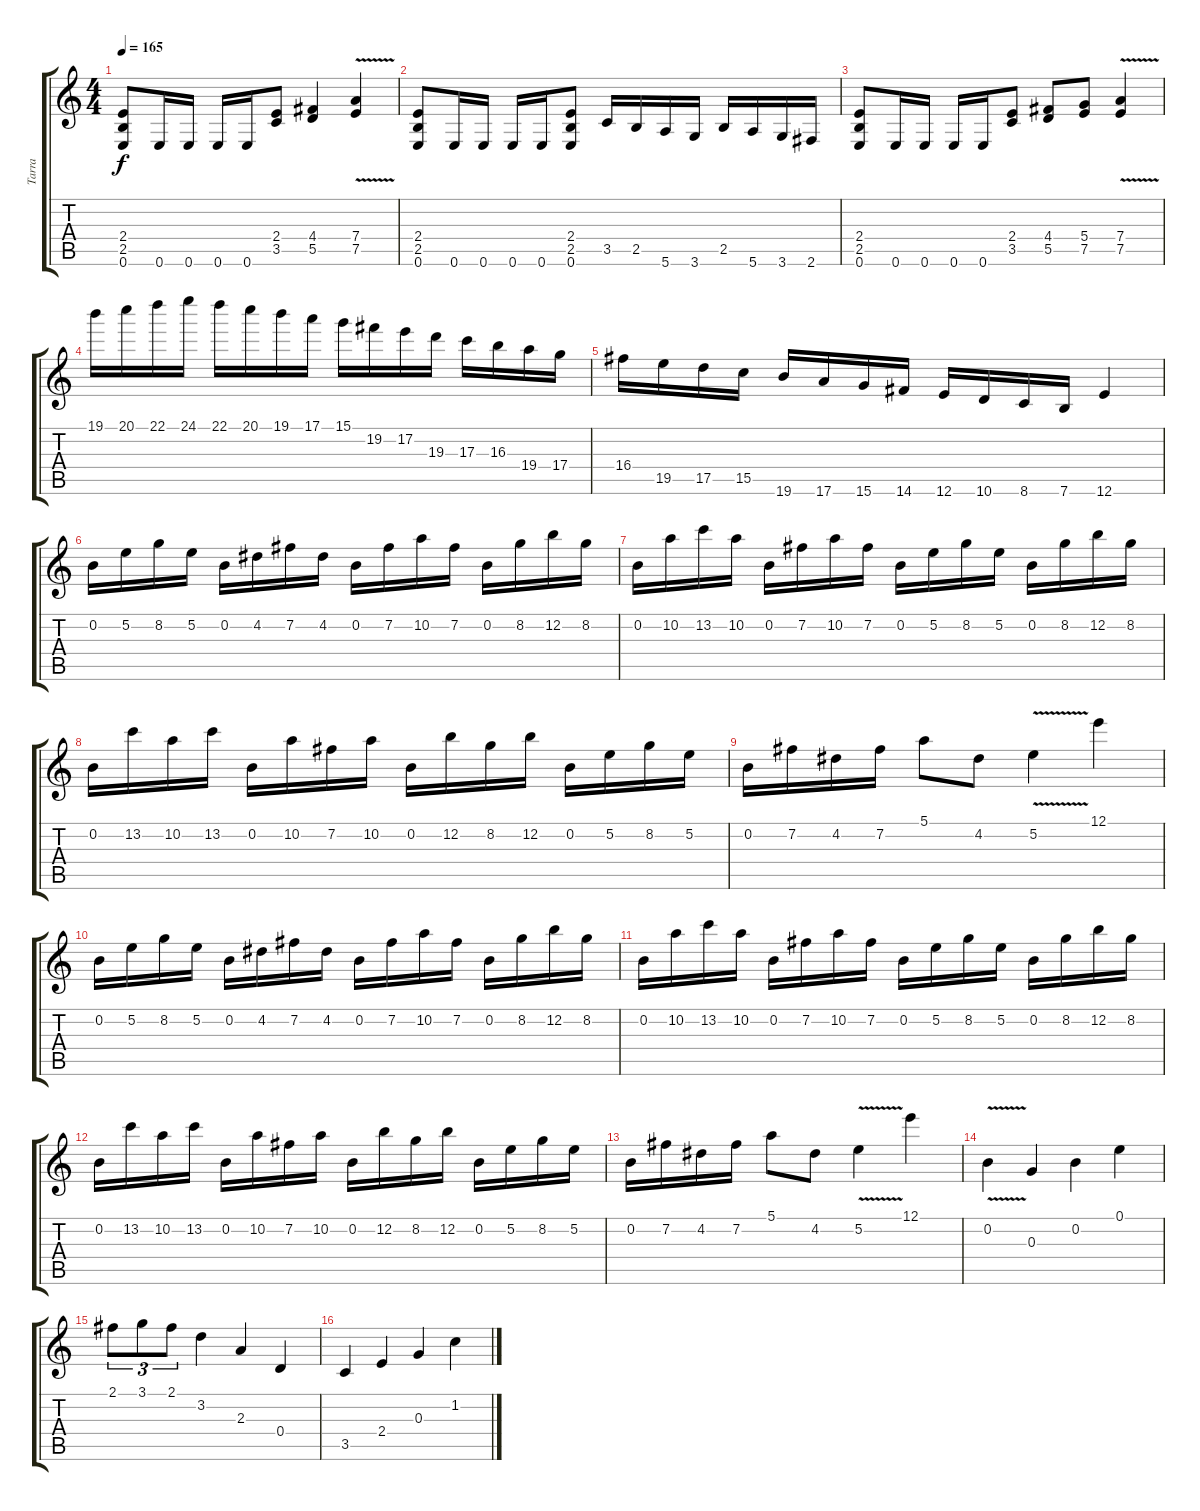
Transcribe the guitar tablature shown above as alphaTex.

\track ("Tarra" "Tarra") {instrument distortionguitar}
\staff {score tabs}
\tuning (E4 B3 G3 D3 A2 E2) {hide}
\ts (4 4)
\tempo 165
\clef g2
\ks c
(2.4 2.5 0.6).8{dy f} 0.6.16 0.6.16 0.6.16 0.6.16 (2.4 3.5).8 (4.4 5.5).4 (7.4{v} 7.5).4 |
(2.4 2.5 0.6).8 0.6.16 0.6.16 0.6.16 0.6.16 (2.4 2.5 0.6).8 3.5.16 2.5.16 5.6.16 3.6.16 2.5.16 5.6.16 3.6.16 2.6.16 |
(2.4 2.5 0.6).8 0.6.16 0.6.16 0.6.16 0.6.16 (2.4 3.5).8 (4.4 5.5).8 (5.4 7.5).8 (7.4{v} 7.5{v}).4 |
19.1.16 20.1.16 22.1.16 24.1.16 22.1.16 20.1.16 19.1.16 17.1.16 15.1.16 19.2.16 17.2.16 19.3.16 17.3.16 16.3.16 19.4.16 17.4.16 |
16.4.16 19.5.16 17.5.16 15.5.16 19.6.16 17.6.16 15.6.16 14.6.16 12.6.16 10.6.16 8.6.16 7.6.16 12.6.4 |
0.2.16 5.2.16 8.2.16 5.2.16 0.2.16 4.2.16 7.2.16 4.2.16 0.2.16 7.2.16 10.2.16 7.2.16 0.2.16 8.2.16 12.2.16 8.2.16 |
0.2.16 10.2.16 13.2.16 10.2.16 0.2.16 7.2.16 10.2.16 7.2.16 0.2.16 5.2.16 8.2.16 5.2.16 0.2.16 8.2.16 12.2.16 8.2.16 |
0.2.16 13.2.16 10.2.16 13.2.16 0.2.16 10.2.16 7.2.16 10.2.16 0.2.16 12.2.16 8.2.16 12.2.16 0.2.16 5.2.16 8.2.16 5.2.16 |
0.2.16 7.2.16 4.2.16 7.2.16 5.1.8 4.2.8 5.2{v}.4 12.1.4 |
0.2.16 5.2.16 8.2.16 5.2.16 0.2.16 4.2.16 7.2.16 4.2.16 0.2.16 7.2.16 10.2.16 7.2.16 0.2.16 8.2.16 12.2.16 8.2.16 |
0.2.16 10.2.16 13.2.16 10.2.16 0.2.16 7.2.16 10.2.16 7.2.16 0.2.16 5.2.16 8.2.16 5.2.16 0.2.16 8.2.16 12.2.16 8.2.16 |
0.2.16 13.2.16 10.2.16 13.2.16 0.2.16 10.2.16 7.2.16 10.2.16 0.2.16 12.2.16 8.2.16 12.2.16 0.2.16 5.2.16 8.2.16 5.2.16 |
0.2.16 7.2.16 4.2.16 7.2.16 5.1.8 4.2.8 5.2{v}.4 12.1.4 |
0.2{v}.4 0.3.4 0.2.4 0.1.4 |
2.1.8{tu (3 2)} 3.1.8{tu (3 2)} 2.1.8{tu (3 2)} 3.2.4 2.3.4 0.4.4 |
3.5.4 2.4.4 0.3.4 1.2.4
